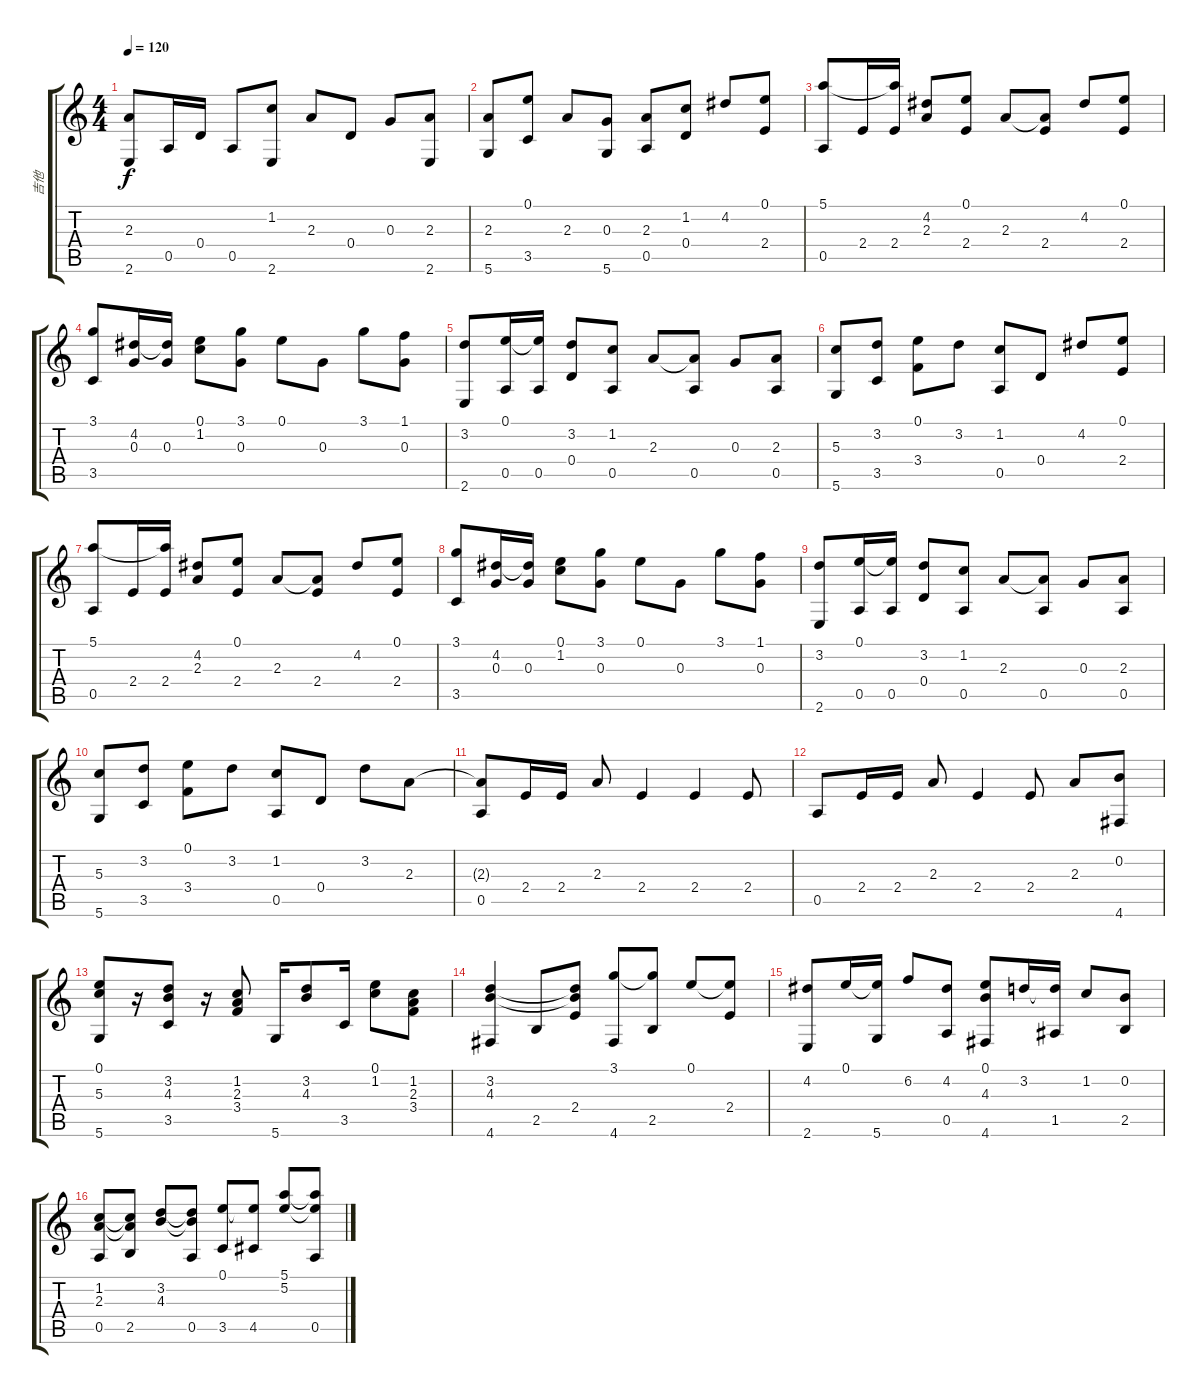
\track ("吉他" "吉他") {instrument acousticguitarnylon}
\staff {score tabs}
\tuning (E4 B3 G3 D3 A2 D2) {hide}
\ts (4 4)
\tempo 120
\clef g2
\ks c
(2.3 2.6).8{dy f} 0.5.16 0.4.16 0.5.8 (1.2 2.6).8 2.3.8 0.4.8 0.3.8 (2.3 2.6).8 |
(2.3 5.6).8 (0.1 3.5).8 2.3.8 (0.3 5.6).8 (2.3 0.5).8 (1.2 0.4).8 4.2.8 (0.1 2.4).8 |
(5.1 0.5).8 2.4.16 (5.1{t} 2.4).16 (4.2 2.3).8 (0.1 2.4).8 2.3.8 (2.3{t} 2.4).8 4.2.8 (0.1 2.4).8 |
(3.1 3.5).8 (4.2 0.3).16 (4.2{t} 0.3).16 (0.1 1.2).8 (3.1 0.3).8 0.1.8 0.3.8 3.1.8 (1.1 0.3).8 |
(3.2 2.6).8 (0.1 0.5).16 (0.1{t} 0.5).16 (3.2 0.4).8 (1.2 0.5).8 2.3.8 (2.3{t} 0.5).8 0.3.8 (2.3 0.5).8 |
(5.3 5.6).8 (3.2 3.5).8 (0.1 3.4).8 3.2.8 (1.2 0.5).8 0.4.8 4.2.8 (0.1 2.4).8 |
(5.1 0.5).8 2.4.16 (5.1{t} 2.4).16 (4.2 2.3).8 (0.1 2.4).8 2.3.8 (2.3{t} 2.4).8 4.2.8 (0.1 2.4).8 |
(3.1 3.5).8 (4.2 0.3).16 (4.2{t} 0.3).16 (0.1 1.2).8 (3.1 0.3).8 0.1.8 0.3.8 3.1.8 (1.1 0.3).8 |
(3.2 2.6).8 (0.1 0.5).16 (0.1{t} 0.5).16 (3.2 0.4).8 (1.2 0.5).8 2.3.8 (2.3{t} 0.5).8 0.3.8 (2.3 0.5).8 |
(5.3 5.6).8 (3.2 3.5).8 (0.1 3.4).8 3.2.8 (1.2 0.5).8 0.4.8 3.2.8 2.3.8 |
(2.3{t} 0.5).8 2.4.16 2.4.16 2.3.8 2.4.4 2.4.4 2.4.8 |
0.5.8 2.4.16 2.4.16 2.3.8 2.4.4 2.4.8 2.3.8 (0.2 4.6).8 |
(0.1 5.3 5.6).8 r.16 (3.2 4.3 3.5).8 r.16 (1.2 2.3 3.4).8 5.6.16 (3.2 4.3).8 3.5.16 (0.1 1.2).8 (1.2 2.3 3.4).8 |
(3.2 4.3 4.6).4 2.5.8 (3.2{t} 4.3{t} 2.4).8 (3.1 4.6).8 (3.1{t} 2.5).8 0.1.8 (0.1{t} 2.4).8 |
(4.2 2.6).8 0.1.16 (0.1{t} 5.6).16 6.2.8 (4.2 0.5).8 (0.1 4.3 4.6).8 3.2.16 (3.2{t} 1.5).16 1.2.8 (0.2 2.5).8 |
(1.2 2.3 0.5).8 (1.2{t} 2.3{t} 2.5).8 (3.2 4.3).8 (3.2{t} 4.3{t} 0.5).8 (0.1 3.5).8 (0.1{t} 4.5).8 (5.1 5.2).8 (5.1{t} 5.2{t} 0.5).8
